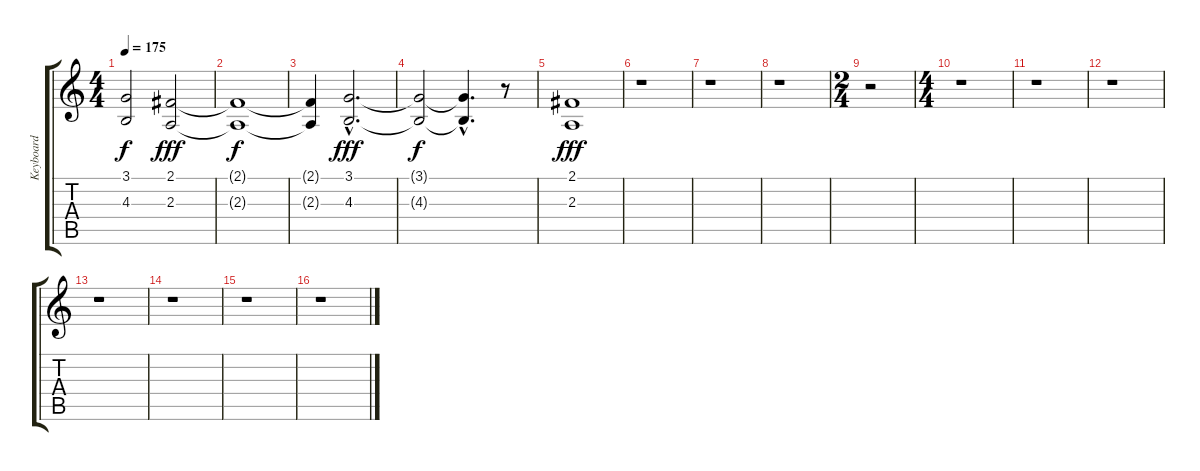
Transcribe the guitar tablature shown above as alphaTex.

\track ("Keyboard" "Keyboard") {instrument drawbarorgan}
\staff {score tabs}
\tuning (E4 B3 G3 D3 A2 E2) {hide}
\ts (4 4)
\tempo 175
\clef g2
\ks c
(3.1{t} 4.3{t}).2{dy f} (2.1 2.3).2{dy fff} |
(2.1{t} 2.3{t}).1{dy f} |
(2.1{t} 2.3{t}).4 (3.1{hac} 4.3{hac}).2{d dy fff} |
(3.1{t} 4.3{t}).2{dy f} (3.1{hac t} 4.3{hac t}).4{d} r.8 |
(2.1 2.3).1{dy fff} |
r.1 |
r.1 |
r.1 |
\ts (2 4)
r.2 |
\ts (4 4)
r.1 |
r.1 |
r.1 |
r.1 |
r.1 |
r.1 |
r.1
